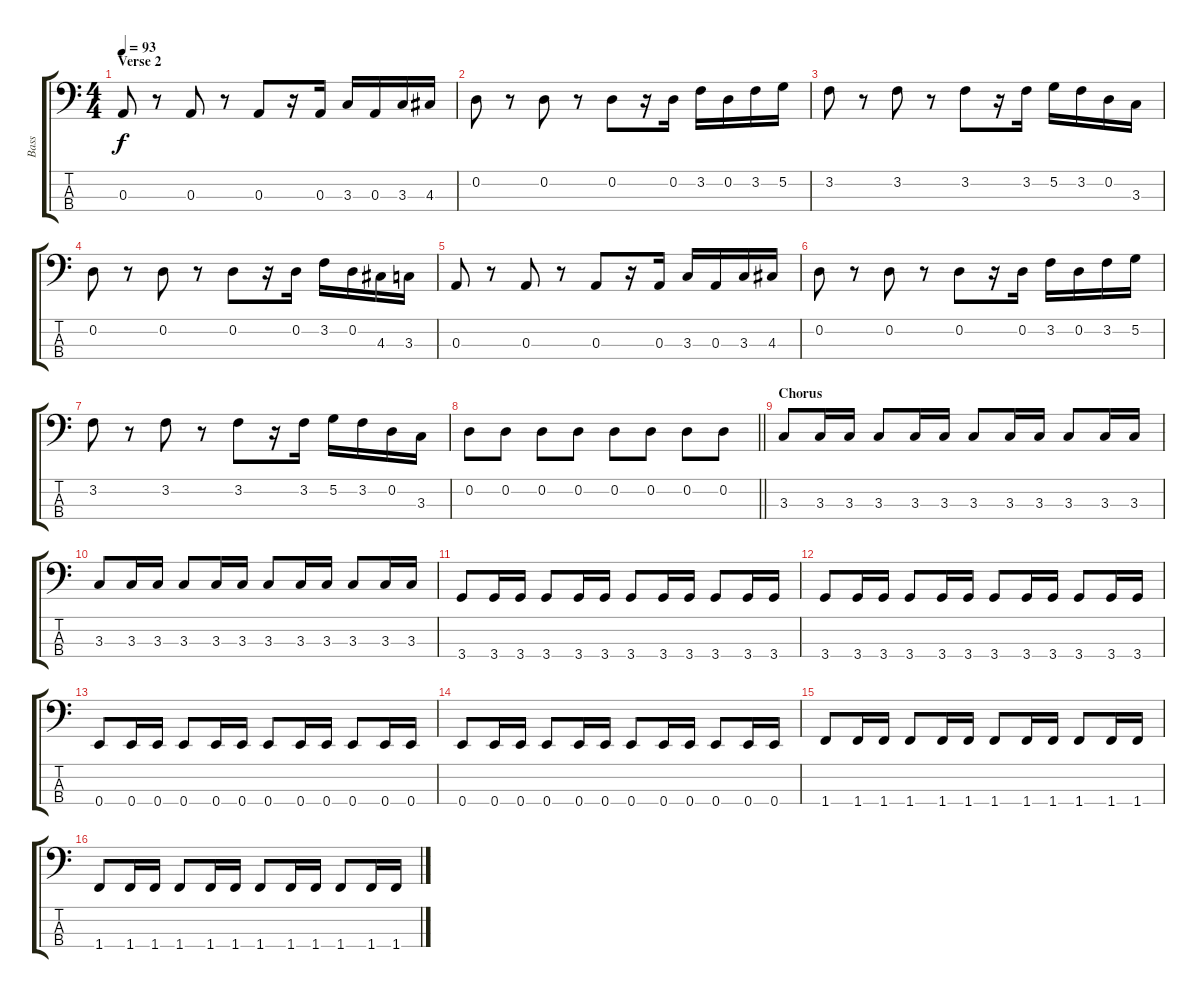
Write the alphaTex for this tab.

\track ("Bass" "Bass") {instrument electricbassfinger}
\staff {score tabs}
\tuning (G2 D2 A1 E1) {hide}
\ts (4 4)
\section ("" "Verse 2")
\tempo 93
\clef f4
\ks c
0.3.8{dy f} r.8 0.3.8 r.8 0.3.8 r.16 0.3.16 3.3.16 0.3.16 3.3.16 4.3.16 |
0.2.8 r.8 0.2.8 r.8 0.2.8 r.16 0.2.16 3.2.16 0.2.16 3.2.16 5.2.16 |
3.2.8 r.8 3.2.8 r.8 3.2.8 r.16 3.2.16 5.2.16 3.2.16 0.2.16 3.3.16 |
0.2.8 r.8 0.2.8 r.8 0.2.8 r.16 0.2.16 3.2.16 0.2.16 4.3.16 3.3.16 |
0.3.8 r.8 0.3.8 r.8 0.3.8 r.16 0.3.16 3.3.16 0.3.16 3.3.16 4.3.16 |
0.2.8 r.8 0.2.8 r.8 0.2.8 r.16 0.2.16 3.2.16 0.2.16 3.2.16 5.2.16 |
3.2.8 r.8 3.2.8 r.8 3.2.8 r.16 3.2.16 5.2.16 3.2.16 0.2.16 3.3.16 |
\barLineRight lightlight
0.2.8 0.2.8 0.2.8 0.2.8 0.2.8 0.2.8 0.2.8 0.2.8 |
\section ("" "Chorus")
3.3.8 3.3.16 3.3.16 3.3.8 3.3.16 3.3.16 3.3.8 3.3.16 3.3.16 3.3.8 3.3.16 3.3.16 |
3.3.8 3.3.16 3.3.16 3.3.8 3.3.16 3.3.16 3.3.8 3.3.16 3.3.16 3.3.8 3.3.16 3.3.16 |
3.4.8 3.4.16 3.4.16 3.4.8 3.4.16 3.4.16 3.4.8 3.4.16 3.4.16 3.4.8 3.4.16 3.4.16 |
3.4.8 3.4.16 3.4.16 3.4.8 3.4.16 3.4.16 3.4.8 3.4.16 3.4.16 3.4.8 3.4.16 3.4.16 |
0.4.8 0.4.16 0.4.16 0.4.8 0.4.16 0.4.16 0.4.8 0.4.16 0.4.16 0.4.8 0.4.16 0.4.16 |
0.4.8 0.4.16 0.4.16 0.4.8 0.4.16 0.4.16 0.4.8 0.4.16 0.4.16 0.4.8 0.4.16 0.4.16 |
1.4.8 1.4.16 1.4.16 1.4.8 1.4.16 1.4.16 1.4.8 1.4.16 1.4.16 1.4.8 1.4.16 1.4.16 |
1.4.8 1.4.16 1.4.16 1.4.8 1.4.16 1.4.16 1.4.8 1.4.16 1.4.16 1.4.8 1.4.16 1.4.16
